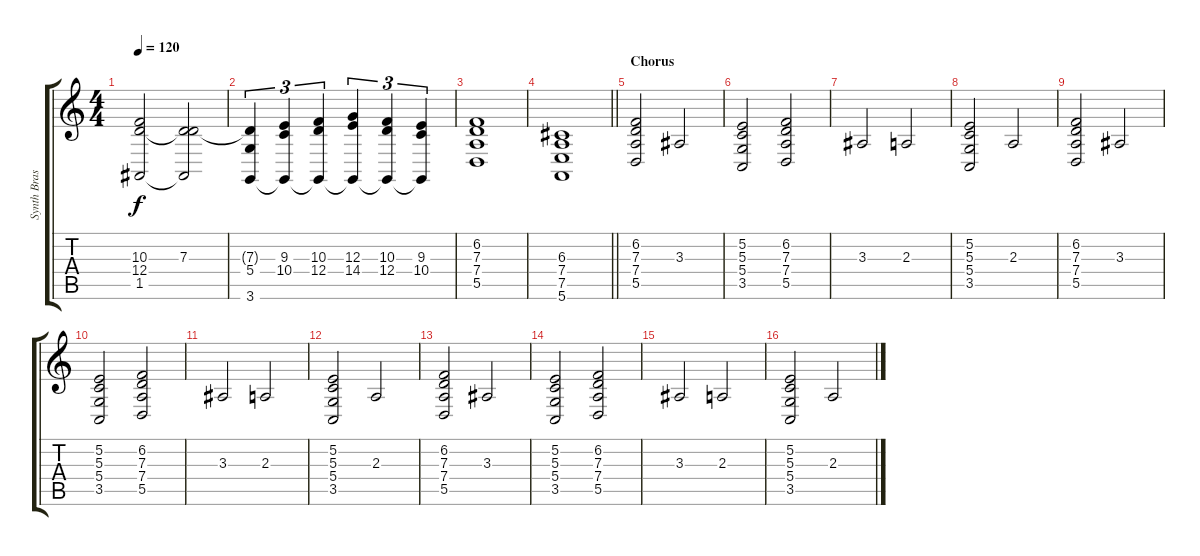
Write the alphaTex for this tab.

\track ("Synth Brass" "Synth Bras") {instrument synthbrass1}
\staff {score tabs}
\tuning (E4 B3 G3 D3 A2 E2) {hide}
\ts (4 4)
\tempo 120
\clef g2
\ks c
(10.3 12.4 1.5{t}).2{dy f} (7.3 12.4{t} 1.5{t}).2 |
(7.3{t} 5.4 3.6).4{tu (3 2)} (9.3 10.4 3.6{t}).4{tu (3 2)} (10.3 12.4 3.6{t}).4{tu (3 2)} (12.3 14.4 3.6{t}).4{tu (3 2)} (10.3 12.4 3.6{t}).4{tu (3 2)} (9.3 10.4 3.6{t}).4{tu (3 2)} |
(6.2 7.3 7.4 5.5).1 |
\barLineRight lightlight
(6.3 7.4 7.5 5.6).1 |
\section ("" "Chorus")
(6.2 7.3 7.4 5.5).2 3.3.2 |
(5.2 5.3 5.4 3.5).2 (6.2 7.3 7.4 5.5).2 |
3.3.2 2.3.2 |
(5.2 5.3 5.4 3.5).2 2.3.2 |
(6.2 7.3 7.4 5.5).2 3.3.2 |
(5.2 5.3 5.4 3.5).2 (6.2 7.3 7.4 5.5).2 |
3.3.2 2.3.2 |
(5.2 5.3 5.4 3.5).2 2.3.2 |
(6.2 7.3 7.4 5.5).2 3.3.2 |
(5.2 5.3 5.4 3.5).2 (6.2 7.3 7.4 5.5).2 |
3.3.2 2.3.2 |
(5.2 5.3 5.4 3.5).2 2.3.2
